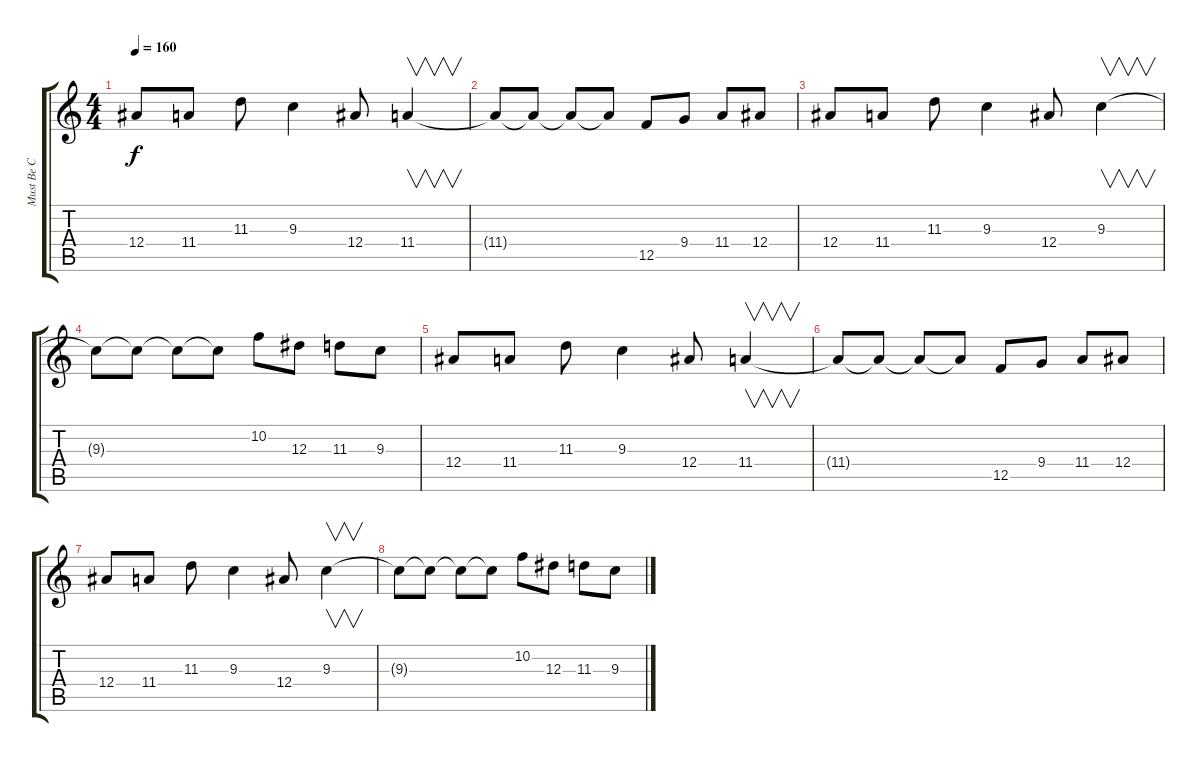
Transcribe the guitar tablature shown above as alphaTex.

\track ("Must Be C Tuned" "Must Be C ") {instrument distortionguitar}
\staff {score tabs}
\tuning (C4 G3 Eb3 Bb2 F2 C2) {hide}
\ts (4 4)
\tempo 160
\clef g2
\ks c
12.4.8{dy f} 11.4.8 11.3.8 9.3.4 12.4.8 11.4.4{v} |
11.4{t}.8 11.4{t}.8 11.4{t}.8 11.4{t}.8 12.5.8 9.4.8 11.4.8 12.4.8 |
12.4.8 11.4.8 11.3.8 9.3.4 12.4.8 9.3.4{v} |
9.3{t}.8 9.3{t}.8 9.3{t}.8 9.3{t}.8 10.2.8 12.3.8 11.3.8 9.3.8 |
12.4.8 11.4.8 11.3.8 9.3.4 12.4.8 11.4.4{v} |
11.4{t}.8 11.4{t}.8 11.4{t}.8 11.4{t}.8 12.5.8 9.4.8 11.4.8 12.4.8 |
12.4.8 11.4.8 11.3.8 9.3.4 12.4.8 9.3.4{v} |
9.3{t}.8 9.3{t}.8 9.3{t}.8 9.3{t}.8 10.2.8 12.3.8 11.3.8 9.3.8
